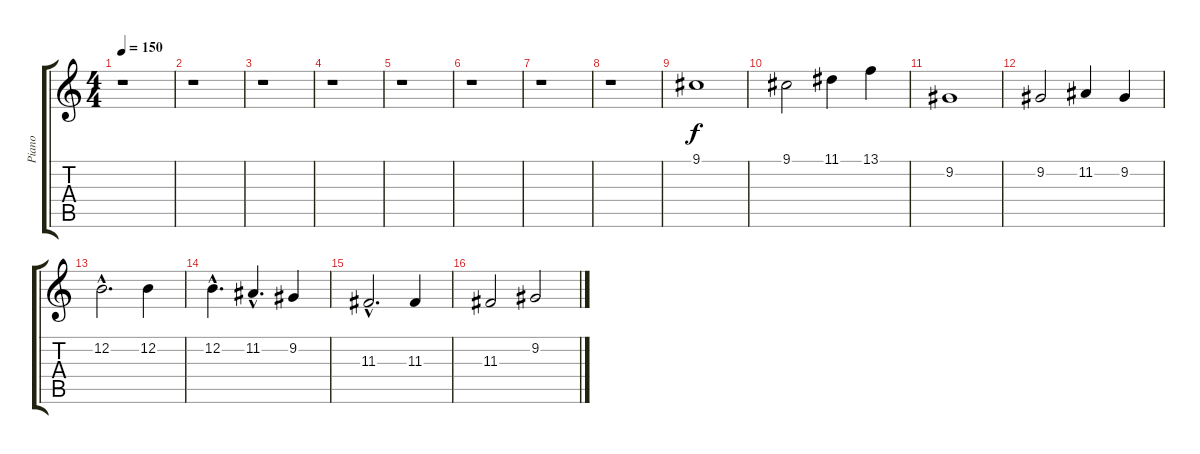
\track ("Piano" "Piano") {instrument acousticgrandpiano}
\staff {score tabs}
\tuning (E4 B3 G3 D3 A2 E2) {hide}
\ts (4 4)
\tempo 150
\clef g2
\ks c
r.1{dy f} |
r.1 |
r.1 |
r.1 |
r.1 |
r.1 |
r.1 |
r.1 |
9.1.1 |
9.1.2 11.1.4 13.1.4 |
9.2.1 |
9.2.2 11.2.4 9.2.4 |
12.2{hac}.2{d} 12.2.4 |
12.2{hac}.4{d} 11.2{hac}.4{d} 9.2.4 |
11.3{hac}.2{d} 11.3.4 |
11.3.2 9.2.2
